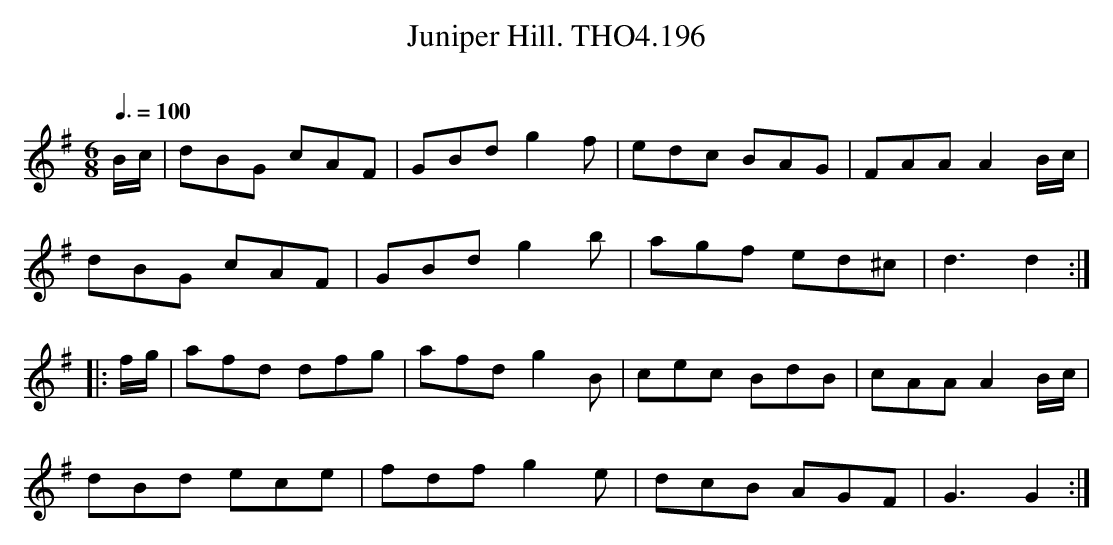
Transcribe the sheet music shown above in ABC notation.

X:1
T:Juniper Hill. THO4.196
O:
M:6/8
L:1/8
Q:3/8=100
K:G
B/c/|dBG cAF|GBd g2 f|edc BAG|FAA A2 B/c/|
dBG cAF|GBd g2 b|agf ed^c|d3 d2:|
|:f/g/|afd dfg|afd g2 B|cec BdB|cAA A2 B/c/|
dBd ece|fdf g2 e|dcB AGF|G3 G2:|
